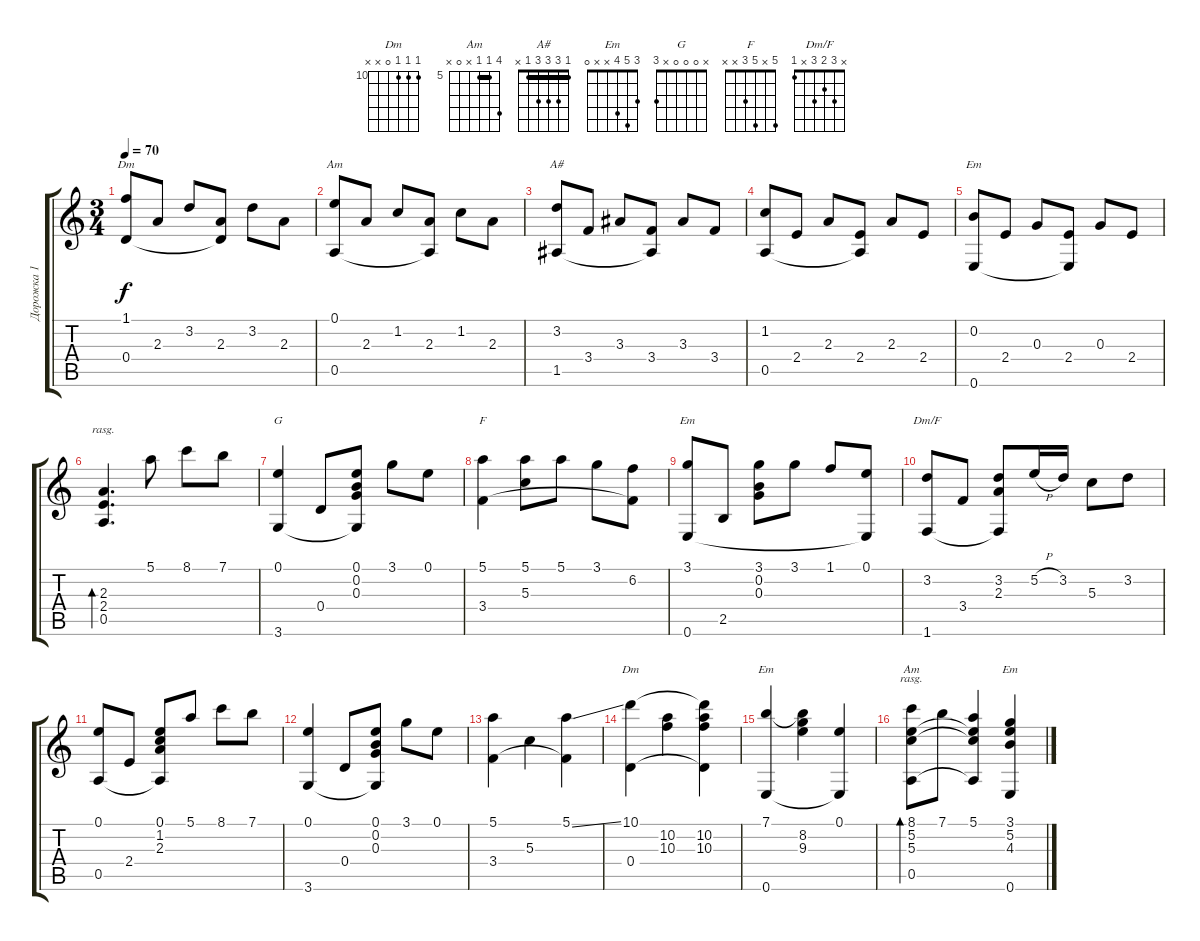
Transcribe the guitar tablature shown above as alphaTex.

\track ("Дорожка 1" "Дорожка 1") {instrument acousticguitarnylon}
\staff {score tabs}
\tuning (E4 B3 G3 D3 A2 E2) {hide}
\chord ("Dm" 1 3 2 0 x x)
\chord ("Am" 0 1 2 2 0 x)
\chord ("A#" 1 3 3 3 1 x) {barre 1}
\chord ("Em" 0 0 0 2 2 0)
\chord ("G" x 0 0 0 x 3)
\chord ("F" 5 x 5 3 x x) {barre 3}
\chord ("Em" 3 0 x x 2 0)
\chord ("Dm/F" x 3 2 3 x 1) {barre 1}
\chord ("Dm" 10 10 10 0 x x) {firstfret 10}
\chord ("Em" 7 8 9 x x 0) {firstfret 7}
\chord ("Am" 8 5 5 x 0 x) {firstfret 5 barre 5}
\chord ("Em" 3 5 4 x x 0)
\ts (3 4)
\tempo 70
\clef g2
\ks c
(1.1 0.4).8{ch "Dm" dy f} 2.3.8 3.2.8 (2.3 0.4{t}).8 3.2.8 2.3.8 |
(0.1 0.5).8{ch "Am"} 2.3.8 1.2.8 (2.3 0.5{t}).8 1.2.8 2.3.8 |
(3.2 1.5).8{ch "A#"} 3.4.8 3.3.8 (3.4 1.5{t}).8 3.3.8 3.4.8 |
(1.2 0.5).8 2.4.8 2.3.8 (2.4 0.5{t}).8 2.3.8 2.4.8 |
(0.2 0.6).8{ch "Em"} 2.4.8 0.3.8 (2.4 0.6{t}).8 0.3.8 2.4.8 |
(2.3 2.4 0.5).4{d bd 480 rasg ii} 5.1.8 8.1.8 7.1.8 |
(0.1 3.6).4{ch "G"} 0.4.8 (0.1 0.2 0.3 3.6{t}).8 3.1.8 0.1.8 |
(5.1 3.4).4{ch "F"} (5.1 5.3).8 5.1.8 3.1.8 (6.2 3.4{t}).8 |
(3.1 0.6).8{ch "Em"} 2.5.8 (3.1 0.2 0.3).8 3.1.8 1.1.8 (0.1 0.6{t}).8 |
(3.2 1.6).8{ch "Dm/F"} 3.4.8 (3.2 2.3 1.6{t}).8 5.2{h}.16 3.2.16 5.3.8 3.2.8 |
(0.1 0.5).8 2.4.8 (0.1 1.2 2.3 0.5{t}).8 5.1.8 8.1.8 7.1.8 |
(0.1 3.6).4 0.4.8 (0.1 0.2 0.3 3.6{t}).8 3.1.8 0.1.8 |
(5.1 3.4).4 5.3.4 (5.1{ss} 3.4{t}).4 |
(10.1 0.4).4{ch "Dm"} (10.2 10.3).4 (10.1{t} 10.2 10.3 0.4{t}).4 |
(7.1 0.6).4{ch "Em"} (7.1{t} 8.2 9.3).4 (0.1 0.6{t}).4 |
(8.1 5.2 5.3 0.5).8{bd 120 ch "Am" rasg ii} 7.1.8 (5.1 5.2{t} 5.3{t} 0.5{t}).4 (3.1 5.2 4.3 0.6).4{ch "Em"}
